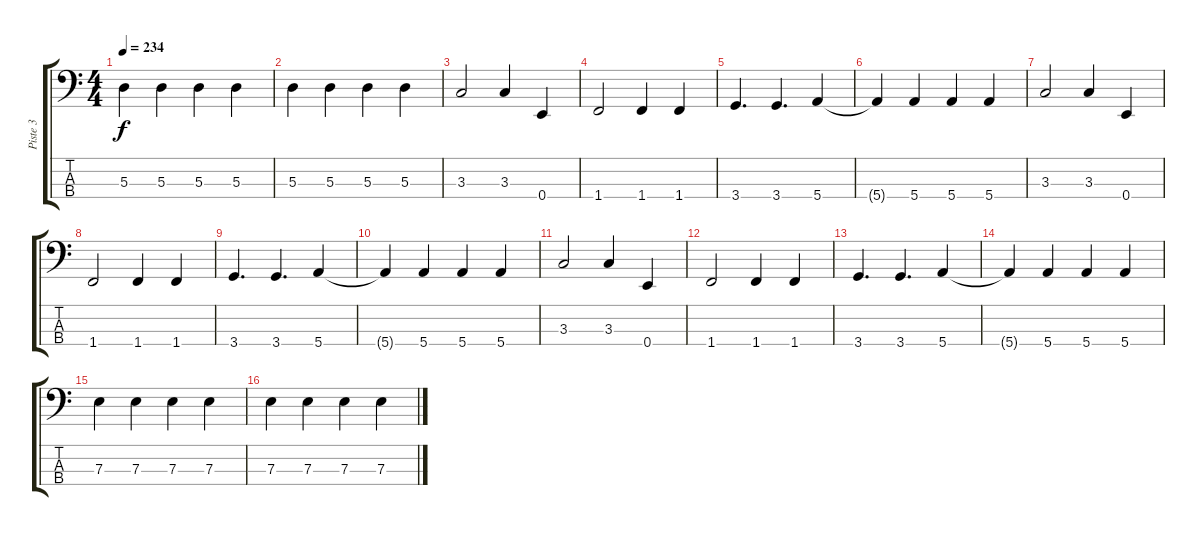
\track ("Piste 3" "Piste 3") {instrument electricbasspick}
\staff {score tabs}
\tuning (G2 D2 A1 E1) {hide}
\ts (4 4)
\tempo 234
\clef f4
\ks c
5.3.4{dy f} 5.3.4 5.3.4 5.3.4 |
5.3.4 5.3.4 5.3.4 5.3.4 |
3.3.2 3.3.4 0.4.4 |
1.4.2 1.4.4 1.4.4 |
3.4.4{d} 3.4.4{d} 5.4.4 |
5.4{t}.4 5.4.4 5.4.4 5.4.4 |
3.3.2 3.3.4 0.4.4 |
1.4.2 1.4.4 1.4.4 |
3.4.4{d} 3.4.4{d} 5.4.4 |
5.4{t}.4 5.4.4 5.4.4 5.4.4 |
3.3.2 3.3.4 0.4.4 |
1.4.2 1.4.4 1.4.4 |
3.4.4{d} 3.4.4{d} 5.4.4 |
5.4{t}.4 5.4.4 5.4.4 5.4.4 |
7.3.4 7.3.4 7.3.4 7.3.4 |
7.3.4 7.3.4 7.3.4 7.3.4
